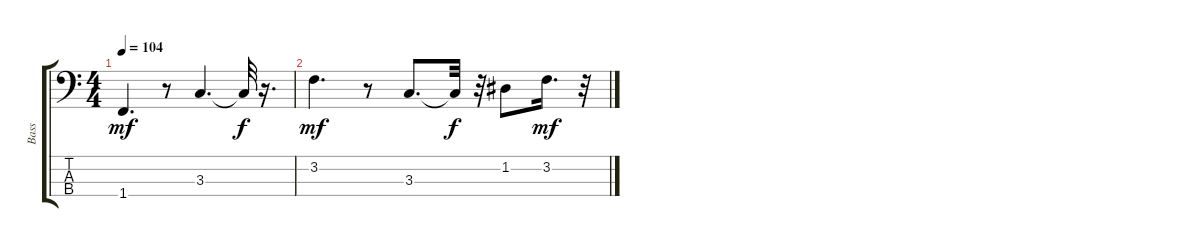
\track ("Bass" "Bass") {instrument fretlessbass}
\staff {score tabs}
\tuning (G2 D2 A1 E1) {hide}
\ts (4 4)
\tempo 104
\clef f4
\ks c
1.4.4{d dy mf} r.8 3.3.4{d} 3.3{t}.32{dy f} r.16{d} |
3.2.4{d dy mf} r.8 3.3.8{d} 3.3{t}.32{dy f} r.32 1.2.8 3.2.16{d dy mf} r.32
